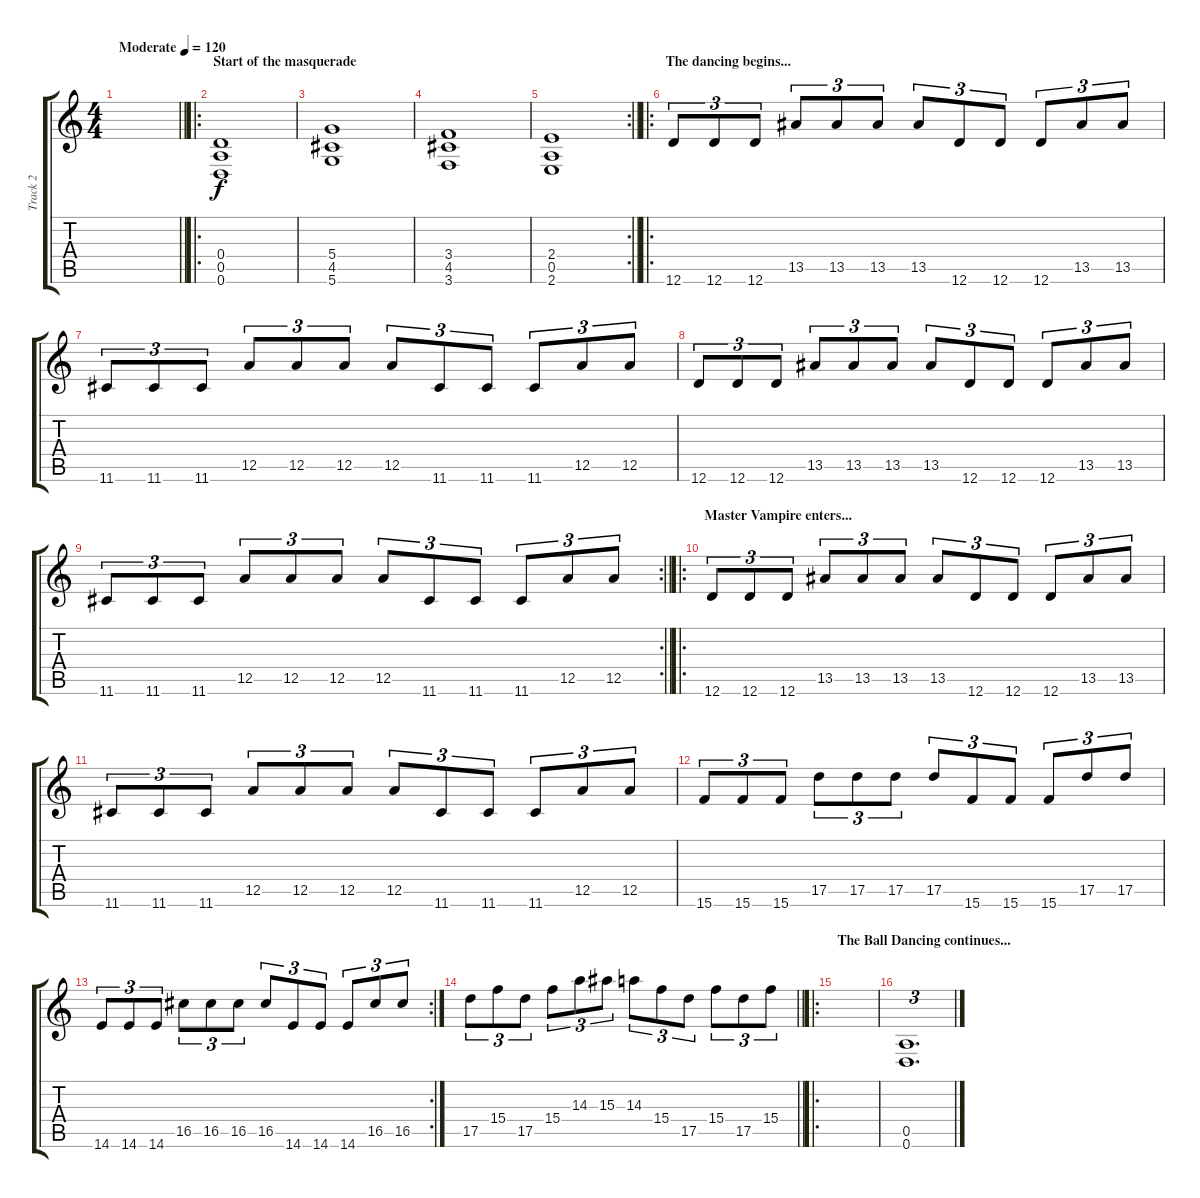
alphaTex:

\track ("Track 2" "Track 2") {instrument distortionguitar}
\staff {score tabs}
\tuning (E4 B3 G3 D3 A2 D2) {hide}
\ts (4 4)
\tempo (120 "Moderate")
\clef g2
\barLineRight lightlight
\ks c
|
\ro
\section ("" "Start of the masquerade")
(0.4 0.5 0.6).1 |
(5.4 4.5 5.6).1 |
(3.4 4.5 3.6).1 |
\rc 2
\barLineRight lightlight
(2.4 0.5 2.6).1 |
\ro
\section ("" "The dancing begins...")
12.6.8{tu (3 2)} 12.6.8{tu (3 2)} 12.6.8{tu (3 2)} 13.5.8{tu (3 2)} 13.5.8{tu (3 2)} 13.5.8{tu (3 2)} 13.5.8{tu (3 2)} 12.6.8{tu (3 2)} 12.6.8{tu (3 2)} 12.6.8{tu (3 2)} 13.5.8{tu (3 2)} 13.5.8{tu (3 2)} |
11.6.8{tu (3 2)} 11.6.8{tu (3 2)} 11.6.8{tu (3 2)} 12.5.8{tu (3 2)} 12.5.8{tu (3 2)} 12.5.8{tu (3 2)} 12.5.8{tu (3 2)} 11.6.8{tu (3 2)} 11.6.8{tu (3 2)} 11.6.8{tu (3 2)} 12.5.8{tu (3 2)} 12.5.8{tu (3 2)} |
12.6.8{tu (3 2)} 12.6.8{tu (3 2)} 12.6.8{tu (3 2)} 13.5.8{tu (3 2)} 13.5.8{tu (3 2)} 13.5.8{tu (3 2)} 13.5.8{tu (3 2)} 12.6.8{tu (3 2)} 12.6.8{tu (3 2)} 12.6.8{tu (3 2)} 13.5.8{tu (3 2)} 13.5.8{tu (3 2)} |
\rc 2
\barLineRight lightlight
11.6.8{tu (3 2)} 11.6.8{tu (3 2)} 11.6.8{tu (3 2)} 12.5.8{tu (3 2)} 12.5.8{tu (3 2)} 12.5.8{tu (3 2)} 12.5.8{tu (3 2)} 11.6.8{tu (3 2)} 11.6.8{tu (3 2)} 11.6.8{tu (3 2)} 12.5.8{tu (3 2)} 12.5.8{tu (3 2)} |
\ro
\section ("" "Master Vampire enters...")
12.6.8{tu (3 2)} 12.6.8{tu (3 2)} 12.6.8{tu (3 2)} 13.5.8{tu (3 2)} 13.5.8{tu (3 2)} 13.5.8{tu (3 2)} 13.5.8{tu (3 2)} 12.6.8{tu (3 2)} 12.6.8{tu (3 2)} 12.6.8{tu (3 2)} 13.5.8{tu (3 2)} 13.5.8{tu (3 2)} |
11.6.8{tu (3 2)} 11.6.8{tu (3 2)} 11.6.8{tu (3 2)} 12.5.8{tu (3 2)} 12.5.8{tu (3 2)} 12.5.8{tu (3 2)} 12.5.8{tu (3 2)} 11.6.8{tu (3 2)} 11.6.8{tu (3 2)} 11.6.8{tu (3 2)} 12.5.8{tu (3 2)} 12.5.8{tu (3 2)} |
15.6.8{tu (3 2)} 15.6.8{tu (3 2)} 15.6.8{tu (3 2)} 17.5.8{tu (3 2)} 17.5.8{tu (3 2)} 17.5.8{tu (3 2)} 17.5.8{tu (3 2)} 15.6.8{tu (3 2)} 15.6.8{tu (3 2)} 15.6.8{tu (3 2)} 17.5.8{tu (3 2)} 17.5.8{tu (3 2)} |
\rc 2
14.6.8{tu (3 2)} 14.6.8{tu (3 2)} 14.6.8{tu (3 2)} 16.5.8{tu (3 2)} 16.5.8{tu (3 2)} 16.5.8{tu (3 2)} 16.5.8{tu (3 2)} 14.6.8{tu (3 2)} 14.6.8{tu (3 2)} 14.6.8{tu (3 2)} 16.5.8{tu (3 2)} 16.5.8{tu (3 2)} |
\barLineRight lightlight
17.5.8{tu (3 2)} 15.4.8{tu (3 2)} 17.5.8{tu (3 2)} 15.4.8{tu (3 2)} 14.3.8{tu (3 2)} 15.3.8{tu (3 2)} 14.3.8{tu (3 2)} 15.4.8{tu (3 2)} 17.5.8{tu (3 2)} 15.4.8{tu (3 2)} 17.5.8{tu (3 2)} 15.4.8{tu (3 2)} |
\ro
\section ("" "The Ball Dancing continues...")
|
(0.5 0.6).1{d tu (3 2)}
